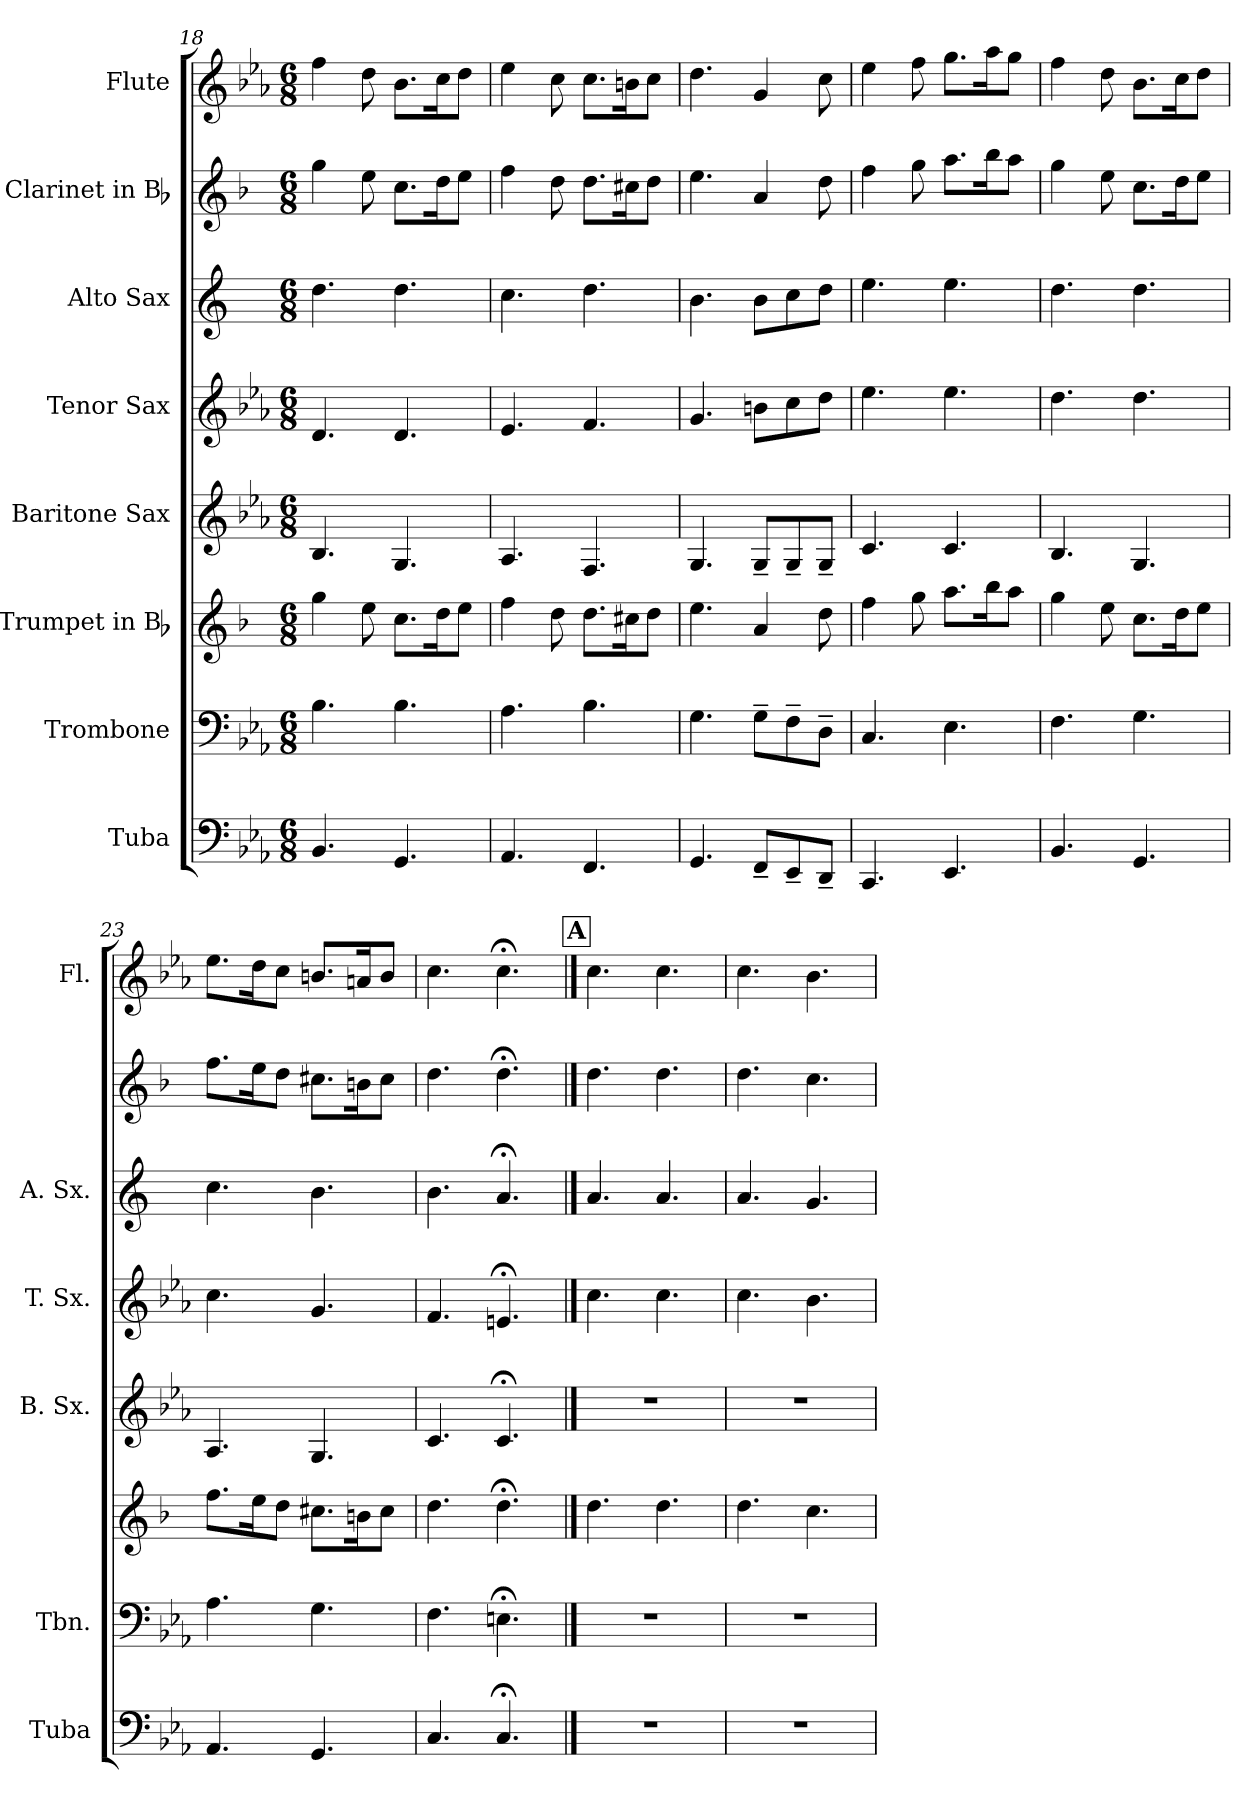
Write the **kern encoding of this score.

**kern	**kern	**kern	**kern	**kern	**kern	**kern	**kern
*part8	*part7	*part6	*part5	*part4	*part3	*part2	*part1
*staff8	*staff7	*staff6	*staff5	*staff4	*staff3	*staff2	*staff1
*I"Tuba	*I"Trombone	*I"Trumpet in Bb	*I"Baritone Sax	*I"Tenor Sax	*I"Alto Sax	*I"Clarinet in Bb	*I"Flute
*I'Tuba	*I'Tbn.	*	*I'B. Sx.	*I'T. Sx.	*I'A. Sx.	*	*I'Fl.
*clefF4	*clefF4	*clefG2	*clefG2	*clefG2	*clefG2	*clefG2	*clefG2
*	*	*ITrd1c2	*ITrd12c21	*ITrd8c14	*ITrd5c9	*ITrd1c2	*
*k[b-e-a-]	*k[b-e-a-]	*k[b-e-a-]	*k[b-e-a-]	*k[b-e-a-]	*k[b-e-a-]	*k[b-e-a-]	*k[b-e-a-]
*c:	*c:	*c:	*c:	*c:	*c:	*c:	*c:
*M6/8	*M6/8	*M6/8	*M6/8	*M6/8	*M6/8	*M6/8	*M6/8
=18	=18	=18	=18	=18	=18	=18	=18
4.BB-/	4.B-\	4ff\	4.BB-/	4.D/	4.f\	4ff\	4ff\
.	.	8dd\	.	.	.	8dd\	8dd\
4.GG/	4.B-\	8.b-\L	4.GG/	4.D/	4.f\	8.b-\L	8.b-\L
.	.	16cc\k	.	.	.	16cc\k	16cc\k
.	.	8dd\J	.	.	.	8dd\J	8dd\J
=19	=19	=19	=19	=19	=19	=19	=19
4.AA-/	4.A-\	4ee-\	4.AA-/	4.E-/	4.e-\	4ee-\	4ee-\
.	.	8cc\	.	.	.	8cc\	8cc\
4.FF/	4.B-\	8.cc\L	4.FF/	4.F/	4.f\	8.cc\L	8.cc\L
.	.	16bn\k	.	.	.	16bn\k	16bn\k
.	.	8cc\J	.	.	.	8cc\J	8cc\J
!!LO:PB:g=z
=20	=20	=20	=20	=20	=20	=20	=20
4.GG/	4.G\	4.dd\	4.GG/	4.G/	4.d\	4.dd\	4.dd\
8FF~</L	8G~>\L	4g/	8GG~</L	8Bn\L	8d\L	4g/	4g/
8EE-~</	8F~>\	.	8GG~</	8c\	8e-\	.	.
8DD~</J	8D~>\J	8cc\	8GG~</J	8d\J	8f\J	8cc\	8cc\
=21	=21	=21	=21	=21	=21	=21	=21
4.CC/	4.C/	4ee-\	4.C/	4.e-\	4.g\	4ee-\	4ee-\
.	.	8ff\	.	.	.	8ff\	8ff\
4.EE-/	4.E-\	8.gg\L	4.C/	4.e-\	4.g\	8.gg\L	8.gg\L
.	.	16aa-\k	.	.	.	16aa-\k	16aa-\k
.	.	8gg\J	.	.	.	8gg\J	8gg\J
=22	=22	=22	=22	=22	=22	=22	=22
4.BB-/	4.F\	4ff\	4.BB-/	4.d\	4.f\	4ff\	4ff\
.	.	8dd\	.	.	.	8dd\	8dd\
4.GG/	4.G\	8.b-\L	4.GG/	4.d\	4.f\	8.b-\L	8.b-\L
.	.	16cc\k	.	.	.	16cc\k	16cc\k
.	.	8dd\J	.	.	.	8dd\J	8dd\J
=23	=23	=23	=23	=23	=23	=23	=23
4.AA-/	4.A-\	8.ee-\L	4.AA-/	4.c\	4.e-\	8.ee-\L	8.ee-\L
.	.	16dd\k	.	.	.	16dd\k	16dd\k
.	.	8cc\J	.	.	.	8cc\J	8cc\J
4.GG/	4.G\	8.bn\L	4.GG/	4.G/	4.d\	8.bn\L	8.bn/L
.	.	16an\k	.	.	.	16an\k	16an/k
.	.	8b\J	.	.	.	8b\J	8b/J
=24	=24	=24	=24	=24	=24	=24	=24
4.C/	4.F\	4.cc\	4.C/	4.F/	4.d\	4.cc\	4.cc\
4.C;</	4.En;<\	4.cc;<\	4.C;</	4.En;</	4.c;</	4.cc;<\	4.cc;<\
!!LO:PB:g=z
!!LO:REH:place=s1:a:B:fs=11.1:t=A
==25	==25	==25	==25	==25	==25	==25	==25
2.r	2.r	4.cc\	2.r	4.c\	4.c/	4.cc\	4.cc\
.	.	4.cc\	.	4.c\	4.c/	4.cc\	4.cc\
=26	=26	=26	=26	=26	=26	=26	=26
2.r	2.r	4.cc\	2.r	4.c\	4.c/	4.cc\	4.cc\
.	.	4.b-\	.	4.B-\	4.B-/	4.b-\	4.b-\
=	=	=	=	=	=	=	=
*-	*-	*-	*-	*-	*-	*-	*-
